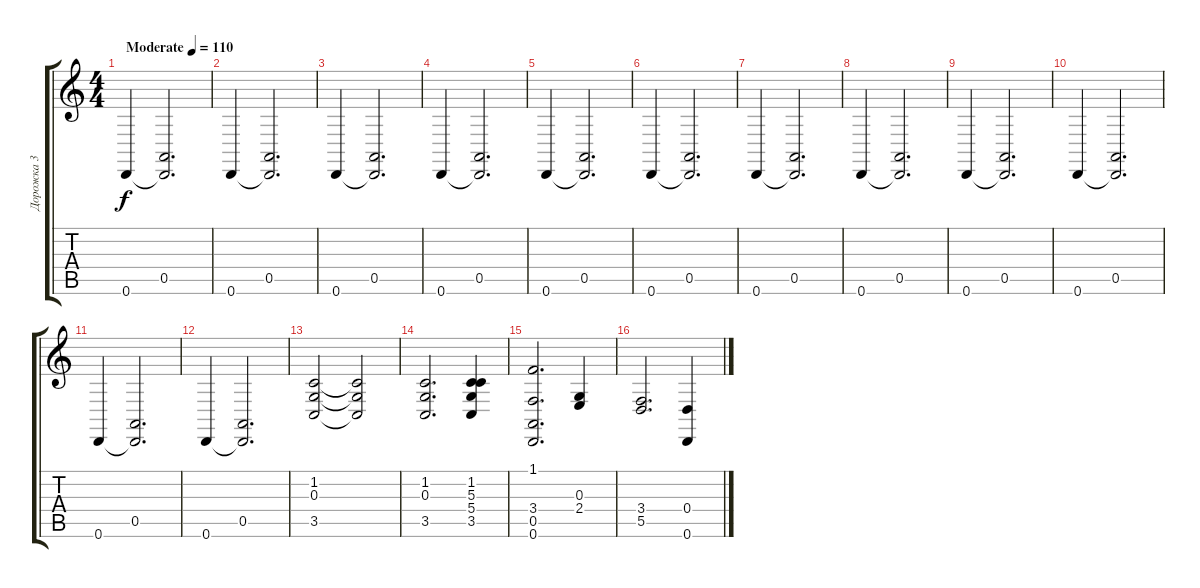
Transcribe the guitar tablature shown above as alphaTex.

\track ("Дорожка 3" "Дорожка 3") {instrument viola}
\staff {score tabs}
\tuning (E4 B3 G3 D3 A2 D2) {hide}
\ts (4 4)
\tempo (110 "Moderate")
\clef g2
\ks c
0.6.4{dy f instrument viola} (0.5 0.6{t}).2{d} |
0.6.4 (0.5 0.6{t}).2{d} |
0.6.4 (0.5 0.6{t}).2{d} |
0.6.4 (0.5 0.6{t}).2{d} |
0.6.4 (0.5 0.6{t}).2{d} |
0.6.4 (0.5 0.6{t}).2{d} |
0.6.4 (0.5 0.6{t}).2{d} |
0.6.4 (0.5 0.6{t}).2{d} |
0.6.4 (0.5 0.6{t}).2{d} |
0.6.4 (0.5 0.6{t}).2{d} |
0.6.4 (0.5 0.6{t}).2{d} |
0.6.4 (0.5 0.6{t}).2{d} |
(1.2 0.3 3.5).2 (1.2{t} 0.3{t} 3.5{t}).2 |
(1.2 0.3 3.5).2{d} (1.2 5.3 5.4 3.5).4 |
(1.1 3.4 0.5 0.6).2{d} (0.3 2.4).4 |
(3.4 5.5).2{d} (0.4 0.6).4
